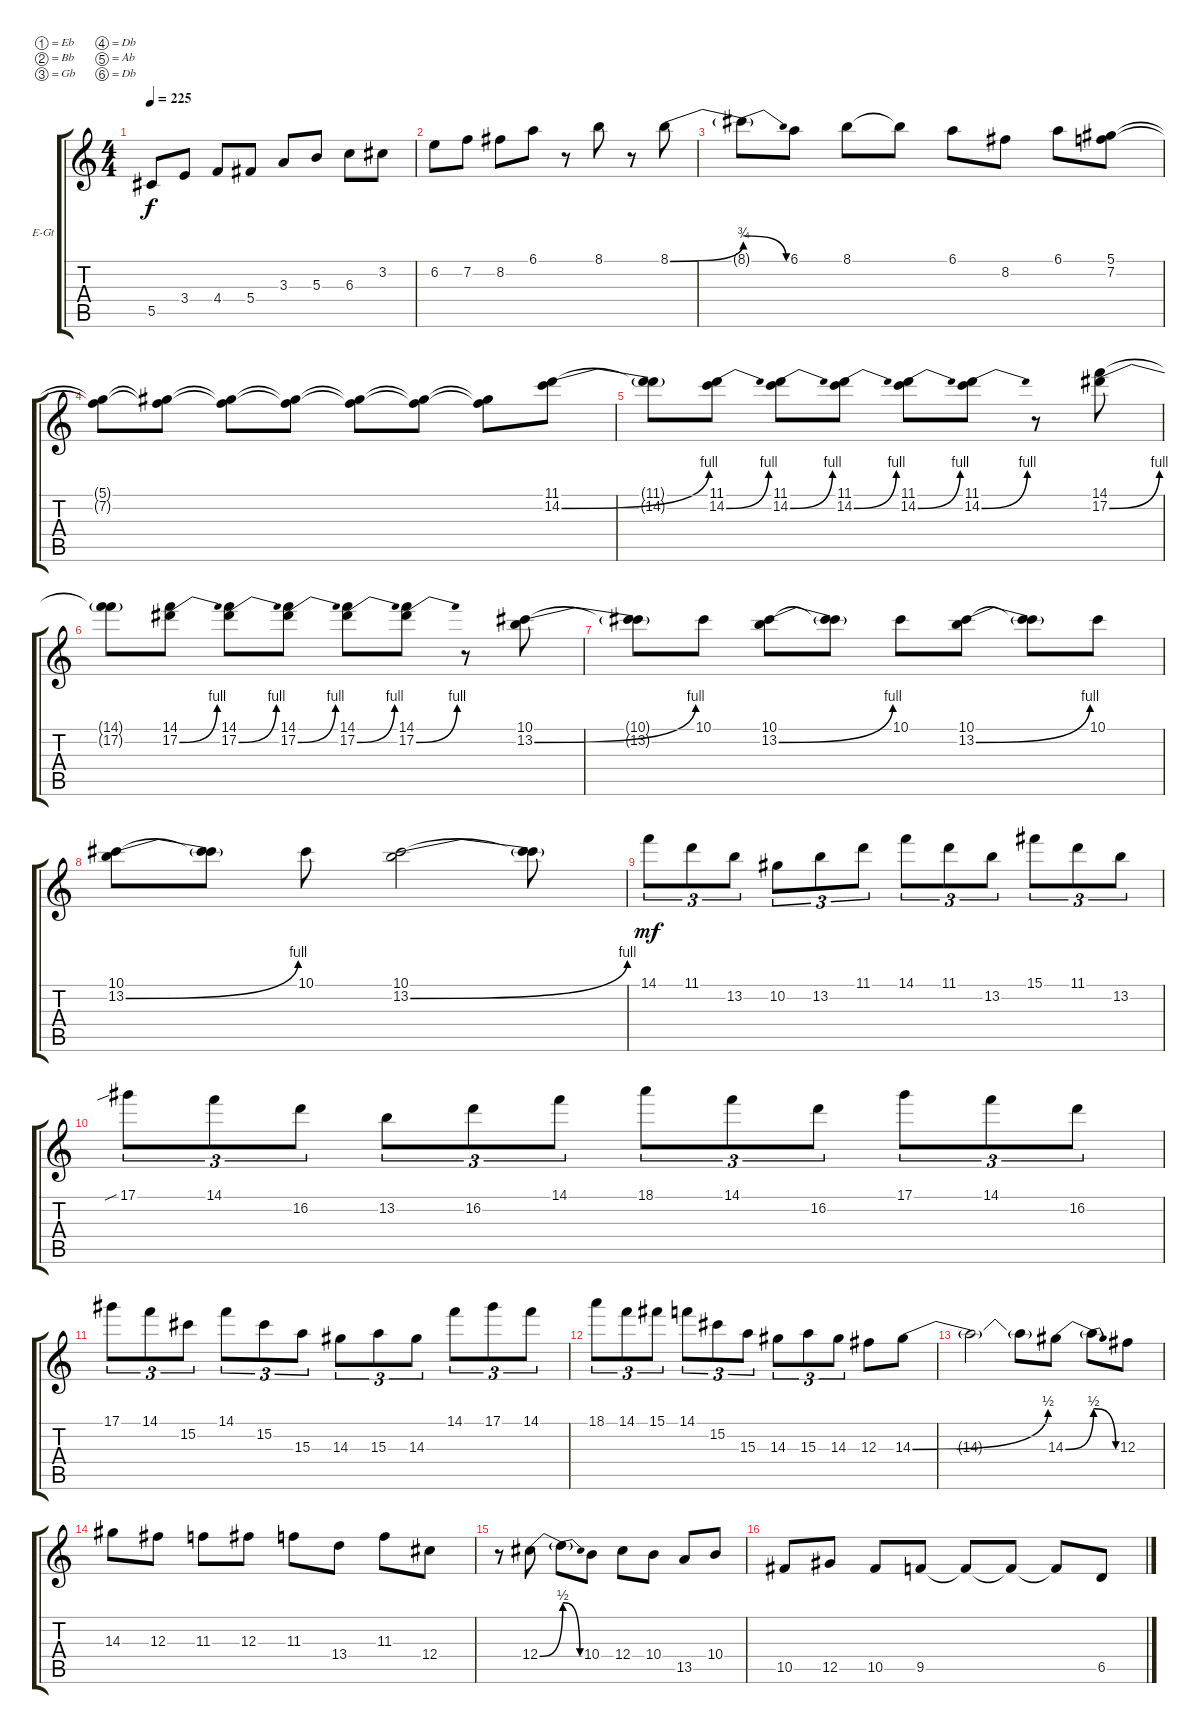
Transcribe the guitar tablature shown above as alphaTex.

\bracketExtendMode groupsimilarinstruments
\firstSystemTrackNameOrientation horizontal
\otherSystemsTrackNameOrientation horizontal
\track ("solo" "E-Gt") {instrument distortionguitar}
\staff {score tabs}
\tuning (Eb4 Bb3 Gb3 Db3 Ab2 Db2)
\ts (4 4)
\tempo 225
\clef g2
\ks c
5.5.8{dy f} 3.4.8 4.4.8 5.4.8 3.3.8 5.3.8 6.3.8 3.2.8 |
6.2.8 7.2.8 8.2.8 6.1.8 r.8 8.1.8 r.8 8.1{be (bend 0 0 15.6 3)}.8 |
8.1{be (release 0 4 15 0) t}.8 6.1.8 8.1.8 8.1{t}.8 6.1.8 8.2.8 6.1.8 (7.2 5.1).8 |
(5.1{t} 7.2{t}).8 (5.1{t} 7.2{t}).8 (5.1{t} 7.2{t}).8 (5.1{t} 7.2{t}).8 (5.1{t} 7.2{t}).8 (5.1{t} 7.2{t}).8 (5.1{t} 7.2{t}).8 (11.1 14.2{be (bend 0 0 49.199999999999996 4)}).8 |
(14.2{t} 11.1{t}).8 (11.1 14.2{be (bend 0 0 2.4 4)}).8 (11.1 14.2{be (bend 0 0 10.2 4)}).8 (11.1 14.2{be (bend 0 0 15 4)}).8 (11.1 14.2{be (bend 0 0 15 4)}).8 (11.1 14.2{be (bend 0 0 15 4)}).8 r.8 (14.1 17.2{be (bend 0 0 49.199999999999996 4)}).8 |
(14.1{t} 17.2{t}).8 (14.1 17.2{be (bend 0 0 15 4)}).8 (14.1 17.2{be (bend 0 0 15 4)}).8 (14.1 17.2{be (bend 0 0 15 4)}).8 (14.1 17.2{be (bend 0 0 15 4)}).8 (14.1 17.2{be (bend 0 0 15 4)}).8 r.8 (10.1 13.2{be (bend 0 0 49.199999999999996 4)}).8 |
(10.1{t} 13.2{t}).8 10.1.8 (10.1 13.2{be (bend 0 0 51.6 4)}).8 (10.1{t} 13.2{t}).8 10.1.8 (10.1 13.2{be (bend 0 0 41.4 4)}).8 (10.1{t} 13.2{t}).8 10.1.8 |
(10.1 13.2{be (bend 0 0 48.6 4)}).8 (10.1{t} 13.2{t}).8 10.1.8 (10.1 13.2{be (bend 0 0 43.199999999999996 4)}).2 (10.1{t} 13.2{t}).8 |
14.1.8{tu (3 2) dy mf} 11.1.8{tu (3 2)} 13.2.8{tu (3 2)} 10.2.8{tu (3 2)} 13.2.8{tu (3 2)} 11.1.8{tu (3 2)} 14.1.8{tu (3 2)} 11.1.8{tu (3 2)} 13.2.8{tu (3 2)} 15.1.8{tu (3 2)} 11.1.8{tu (3 2)} 13.2.8{tu (3 2)} |
17.1{sib}.8{tu (3 2)} 14.1.8{tu (3 2)} 16.2.8{tu (3 2)} 13.2.8{tu (3 2)} 16.2.8{tu (3 2)} 14.1.8{tu (3 2)} 18.1.8{tu (3 2)} 14.1.8{tu (3 2)} 16.2.8{tu (3 2)} 17.1.8{tu (3 2)} 14.1.8{tu (3 2)} 16.2.8{tu (3 2)} |
17.1.8{tu (3 2)} 14.1.8{tu (3 2)} 15.2.8{tu (3 2)} 14.1.8{tu (3 2)} 15.2.8{tu (3 2)} 15.3.8{tu (3 2)} 14.3.8{tu (3 2)} 15.3.8{tu (3 2)} 14.3.8{tu (3 2)} 14.1.8{tu (3 2)} 17.1.8{tu (3 2)} 14.1.8{tu (3 2)} |
18.1.8{tu (3 2)} 14.1.8{tu (3 2)} 15.1.8{tu (3 2)} 14.1.8{tu (3 2)} 15.2.8{tu (3 2)} 15.3.8{tu (3 2)} 14.3.8{tu (3 2)} 15.3.8{tu (3 2)} 14.3.8{tu (3 2)} 12.3.8 14.3{be (bend 0 0 28.799999999999997 2)}.8 |
14.3{t}.2 14.3{t}.8 14.3{be (bend 0 0 23.4 2)}.8 14.3{be (release 0 2 15 0) t}.8 12.3.8 |
14.3.8 12.3.8 11.3.8 12.3.8 11.3.8 13.4.8 11.3.8 12.4.8 |
r.8 12.4{be (bend 0 0 24.599999999999998 2)}.8 12.4{be (release 0 2 15 0) t}.8 10.4.8 12.4.8 10.4.8 13.5.8 10.4.8 |
10.5.8 12.5.8 10.5.8 9.5.8 9.5{t}.8 9.5{t}.8 9.5{t}.8 6.5.8
